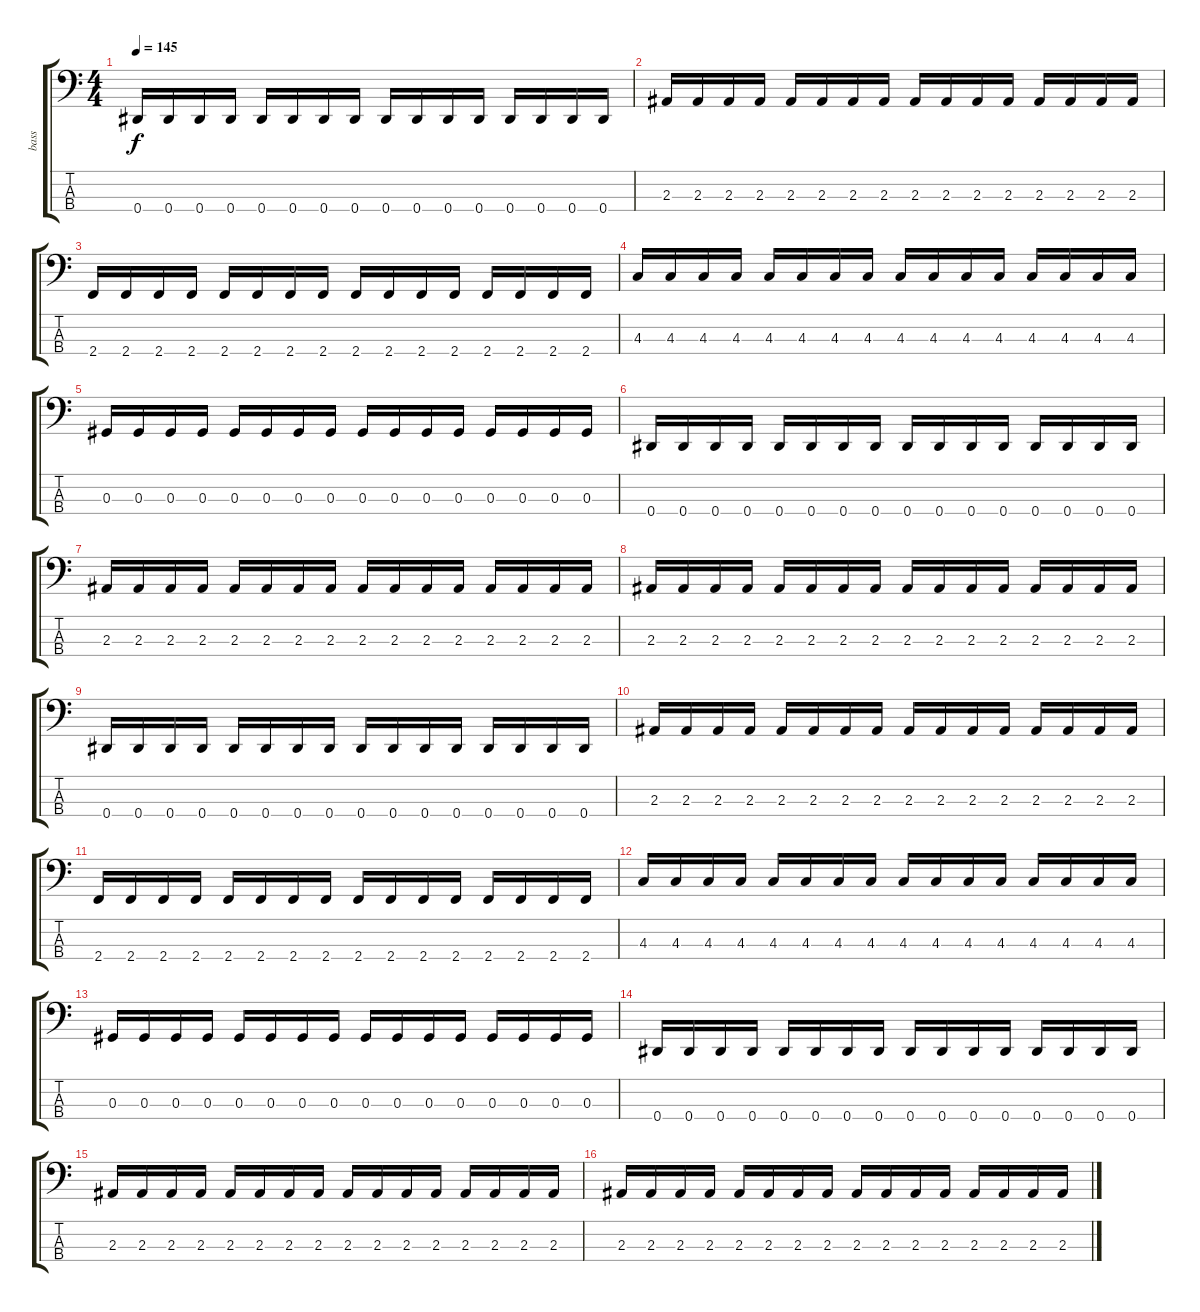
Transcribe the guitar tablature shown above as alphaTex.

\track ("bass" "bass") {instrument electricbasspick}
\staff {score tabs}
\tuning (Gb2 Db2 Ab1 Eb1) {hide}
\ts (4 4)
\tempo 145
\clef f4
\ks c
0.4.16{dy f} 0.4.16 0.4.16 0.4.16 0.4.16 0.4.16 0.4.16 0.4.16 0.4.16 0.4.16 0.4.16 0.4.16 0.4.16 0.4.16 0.4.16 0.4.16 |
2.3.16 2.3.16 2.3.16 2.3.16 2.3.16 2.3.16 2.3.16 2.3.16 2.3.16 2.3.16 2.3.16 2.3.16 2.3.16 2.3.16 2.3.16 2.3.16 |
2.4.16 2.4.16 2.4.16 2.4.16 2.4.16 2.4.16 2.4.16 2.4.16 2.4.16 2.4.16 2.4.16 2.4.16 2.4.16 2.4.16 2.4.16 2.4.16 |
4.3.16 4.3.16 4.3.16 4.3.16 4.3.16 4.3.16 4.3.16 4.3.16 4.3.16 4.3.16 4.3.16 4.3.16 4.3.16 4.3.16 4.3.16 4.3.16 |
0.3.16 0.3.16 0.3.16 0.3.16 0.3.16 0.3.16 0.3.16 0.3.16 0.3.16 0.3.16 0.3.16 0.3.16 0.3.16 0.3.16 0.3.16 0.3.16 |
0.4.16 0.4.16 0.4.16 0.4.16 0.4.16 0.4.16 0.4.16 0.4.16 0.4.16 0.4.16 0.4.16 0.4.16 0.4.16 0.4.16 0.4.16 0.4.16 |
2.3.16 2.3.16 2.3.16 2.3.16 2.3.16 2.3.16 2.3.16 2.3.16 2.3.16 2.3.16 2.3.16 2.3.16 2.3.16 2.3.16 2.3.16 2.3.16 |
2.3.16 2.3.16 2.3.16 2.3.16 2.3.16 2.3.16 2.3.16 2.3.16 2.3.16 2.3.16 2.3.16 2.3.16 2.3.16 2.3.16 2.3.16 2.3.16 |
0.4.16 0.4.16 0.4.16 0.4.16 0.4.16 0.4.16 0.4.16 0.4.16 0.4.16 0.4.16 0.4.16 0.4.16 0.4.16 0.4.16 0.4.16 0.4.16 |
2.3.16 2.3.16 2.3.16 2.3.16 2.3.16 2.3.16 2.3.16 2.3.16 2.3.16 2.3.16 2.3.16 2.3.16 2.3.16 2.3.16 2.3.16 2.3.16 |
2.4.16 2.4.16 2.4.16 2.4.16 2.4.16 2.4.16 2.4.16 2.4.16 2.4.16 2.4.16 2.4.16 2.4.16 2.4.16 2.4.16 2.4.16 2.4.16 |
4.3.16 4.3.16 4.3.16 4.3.16 4.3.16 4.3.16 4.3.16 4.3.16 4.3.16 4.3.16 4.3.16 4.3.16 4.3.16 4.3.16 4.3.16 4.3.16 |
0.3.16 0.3.16 0.3.16 0.3.16 0.3.16 0.3.16 0.3.16 0.3.16 0.3.16 0.3.16 0.3.16 0.3.16 0.3.16 0.3.16 0.3.16 0.3.16 |
0.4.16 0.4.16 0.4.16 0.4.16 0.4.16 0.4.16 0.4.16 0.4.16 0.4.16 0.4.16 0.4.16 0.4.16 0.4.16 0.4.16 0.4.16 0.4.16 |
2.3.16 2.3.16 2.3.16 2.3.16 2.3.16 2.3.16 2.3.16 2.3.16 2.3.16 2.3.16 2.3.16 2.3.16 2.3.16 2.3.16 2.3.16 2.3.16 |
2.3.16 2.3.16 2.3.16 2.3.16 2.3.16 2.3.16 2.3.16 2.3.16 2.3.16 2.3.16 2.3.16 2.3.16 2.3.16 2.3.16 2.3.16 2.3.16
